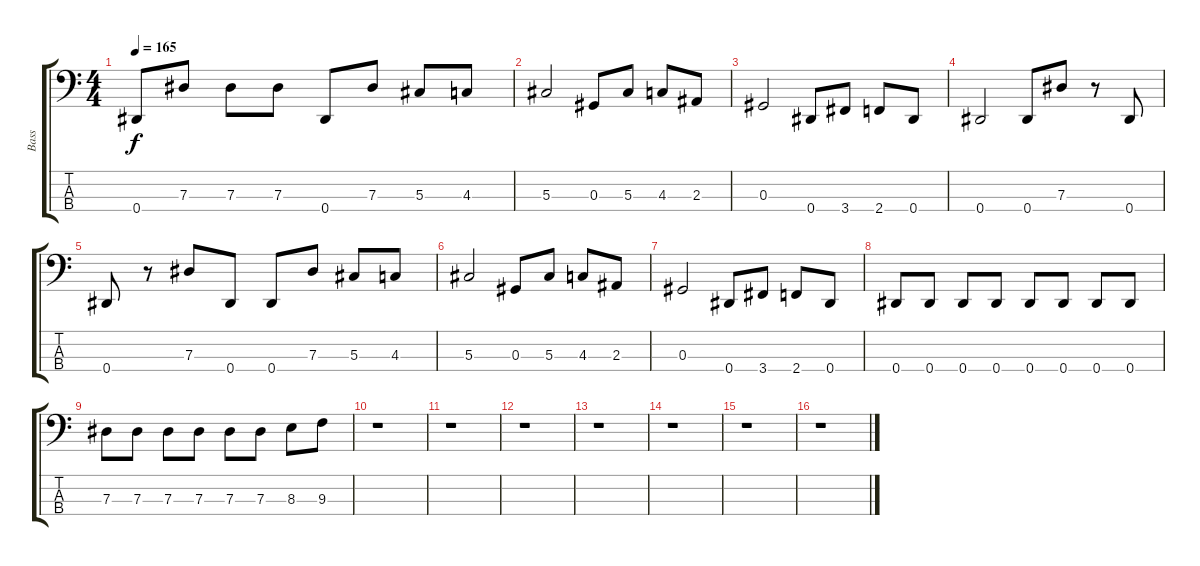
\track ("Bass" "Bass") {instrument electricbasspick}
\staff {score tabs}
\tuning (Gb2 Db2 Ab1 Eb1) {hide}
\ts (4 4)
\tempo 165
\clef f4
\ks c
0.4.8{dy f} 7.3.8 7.3.8 7.3.8 0.4.8 7.3.8 5.3.8 4.3.8 |
5.3.2 0.3.8 5.3.8 4.3.8 2.3.8 |
0.3.2 0.4.8 3.4.8 2.4.8 0.4.8 |
0.4.2 0.4.8 7.3.8 r.8 0.4.8 |
0.4.8 r.8 7.3.8 0.4.8 0.4.8 7.3.8 5.3.8 4.3.8 |
5.3.2 0.3.8 5.3.8 4.3.8 2.3.8 |
0.3.2 0.4.8 3.4.8 2.4.8 0.4.8 |
0.4.8 0.4.8 0.4.8 0.4.8 0.4.8 0.4.8 0.4.8 0.4.8 |
7.3.8 7.3.8 7.3.8 7.3.8 7.3.8 7.3.8 8.3.8 9.3.8 |
r.1 |
r.1 |
r.1 |
r.1 |
r.1 |
r.1 |
r.1
